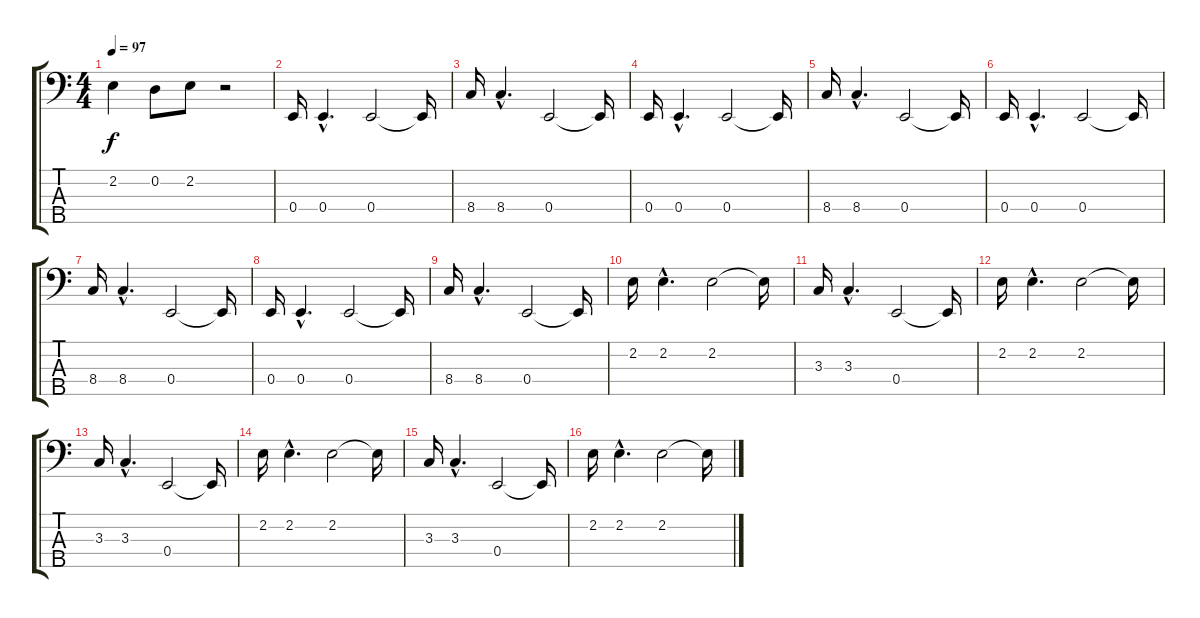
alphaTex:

\track "" {instrument slapbass2}
\staff {score tabs}
\tuning (G2 D2 A1 E1 B0) {hide}
\ts (4 4)
\tempo 97
\clef f4
\ks c
2.2.4{dy f} 0.2.8 2.2.8 r.2 |
\section ("" "")
0.4.16 0.4{hac}.4{d} 0.4.2 0.4{t}.16 |
8.4.16 8.4{hac}.4{d} 0.4.2 0.4{t}.16 |
0.4.16 0.4{hac}.4{d} 0.4.2 0.4{t}.16 |
8.4.16 8.4{hac}.4{d} 0.4.2 0.4{t}.16 |
\section ("" "")
0.4.16 0.4{hac}.4{d} 0.4.2 0.4{t}.16 |
8.4.16 8.4{hac}.4{d} 0.4.2 0.4{t}.16 |
0.4.16 0.4{hac}.4{d} 0.4.2 0.4{t}.16 |
8.4.16 8.4{hac}.4{d} 0.4.2 0.4{t}.16 |
\section ("" "")
2.2.16 2.2{hac}.4{d} 2.2.2 2.2{t}.16 |
3.3.16 3.3{hac}.4{d} 0.4.2 0.4{t}.16 |
2.2.16 2.2{hac}.4{d} 2.2.2 2.2{t}.16 |
3.3.16 3.3{hac}.4{d} 0.4.2 0.4{t}.16 |
\section ("" "")
2.2.16 2.2{hac}.4{d} 2.2.2 2.2{t}.16 |
3.3.16 3.3{hac}.4{d} 0.4.2 0.4{t}.16 |
2.2.16 2.2{hac}.4{d} 2.2.2 2.2{t}.16
